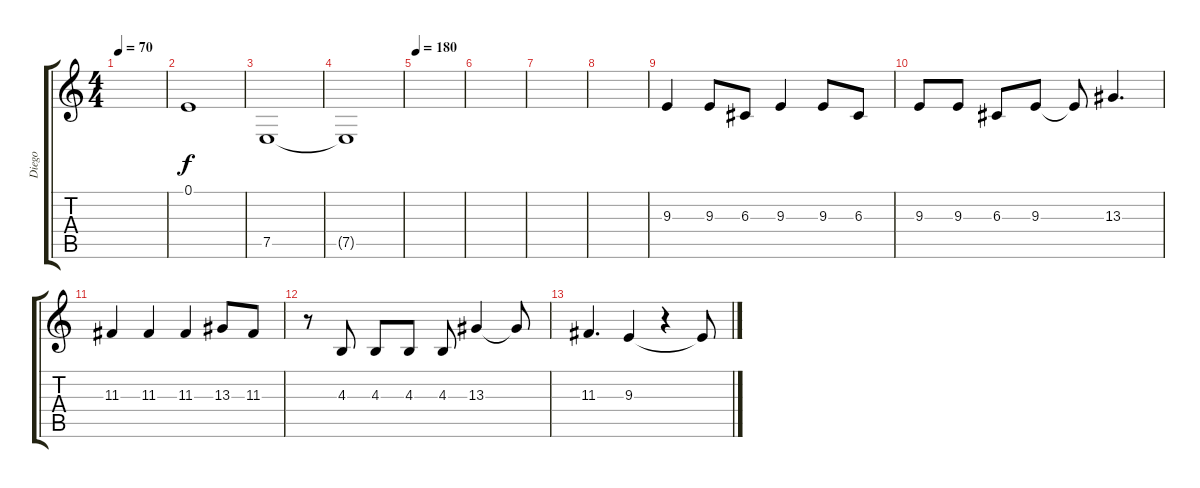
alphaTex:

\track ("Diego" "Diego") {instrument stringensemble1}
\staff {score tabs}
\tuning (E4 B3 G3 D3 A2 E2) {hide}
\ts (4 4)
\tempo 70
\clef g2
\ks c
|
0.1.1 |
7.5.1 |
7.5{t}.1 |
\tempo 180
|
|
|
|
9.3.4 9.3.8 6.3.8 9.3.4 9.3.8 6.3.8 |
9.3.8 9.3.8 6.3.8 9.3.8 9.3{t}.8 13.3.4{d} |
11.3.4 11.3.4 11.3.4 13.3.8 11.3.8 |
r.8 4.3.8 4.3.8 4.3.8 4.3.8 13.3.4 13.3{t}.8 |
11.3.4{d} 9.3.4 r.4 9.3{t}.8
